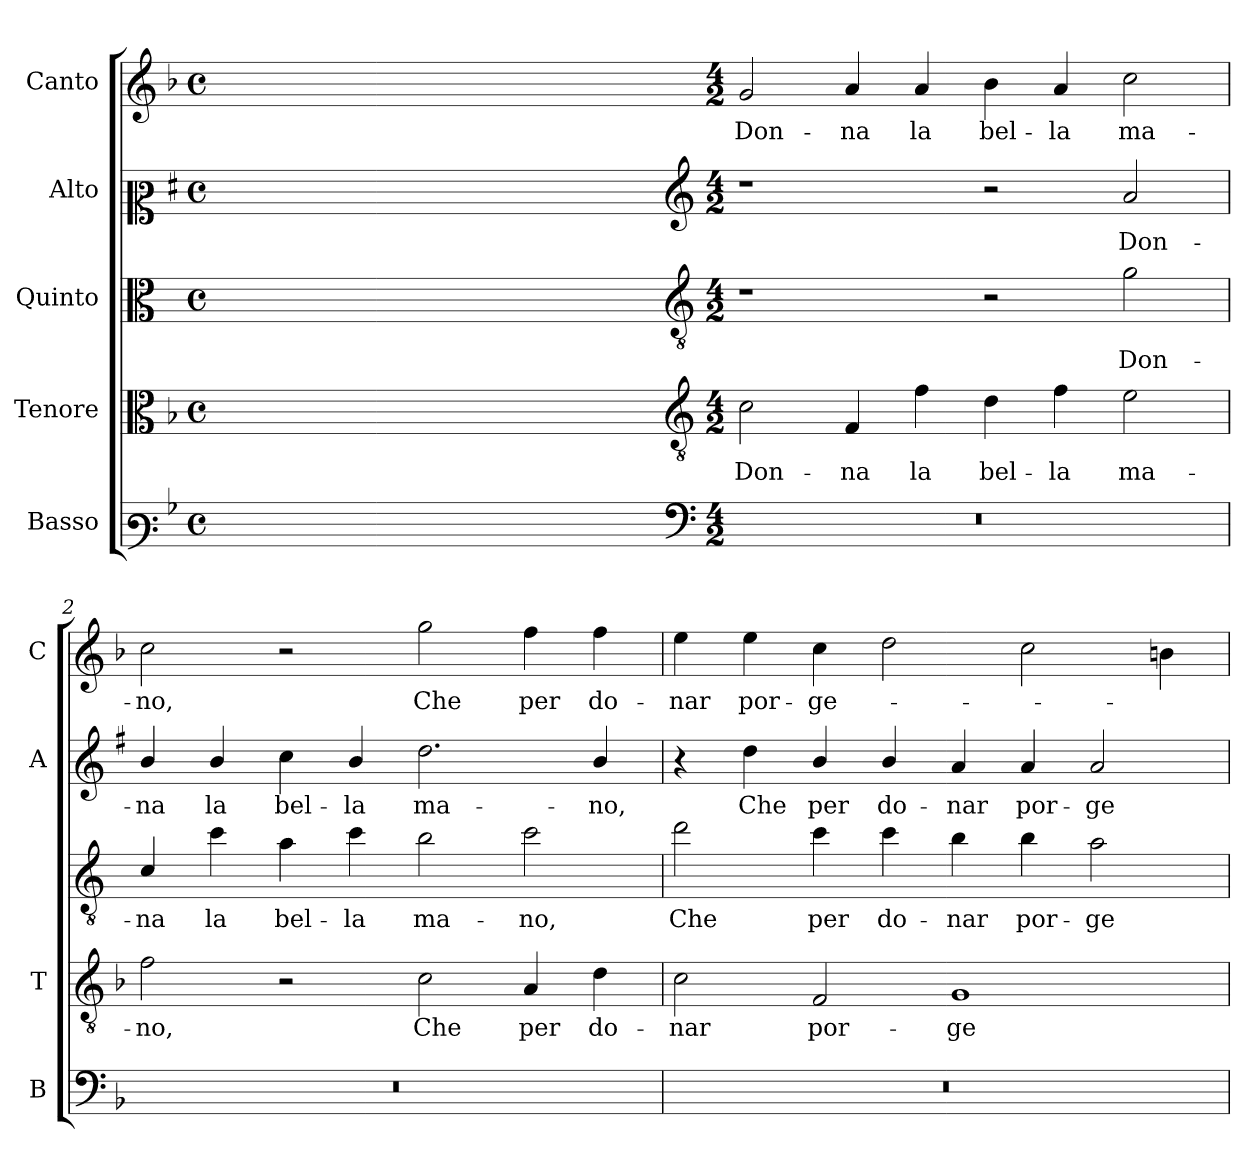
**kern	**kern	**text	**kern	**text	**kern	**text	**kern	**text
*part5	*part4	*part4	*part3	*part3	*part2	*part2	*part1	*part1
*staff5	*staff4	*staff4	*staff3	*staff3	*staff2	*staff2	*staff1	*staff1
*I"Basso	*I"Tenore	*	*I"Quinto	*	*I"Alto	*	*I"Canto	*
*I'B	*I'T	*	*	*	*I'A	*	*I'C	*
*clefF3	*clefC3	*	*clefC3	*	*clefC2	*	*clefG2	*
*	*	*	*ITrd4c7	*	*ITrd1c2	*	*	*
*k[b-]	*k[b-]	*	*k[b-]	*	*k[b-]	*	*k[b-]	*
*F:	*F:	*	*F:	*	*F:	*	*F:	*
*M4/4	*M4/4	*	*M4/4	*	*M4/4	*	*M4/4	*
*met(c)	*met(c)	*	*met(c)	*	*met(c)	*	*met(c)	*
=	=	=	=	=	=	=	=	=
1ryy	1ryy	.	1ryy	.	1ryy	.	1ryy	.
=1X-	=1X-	=1X-	=1X-	=1X-	=1X-	=1X-	=1X-	=1X-
4ryy	4ryy	.	4ryy	.	4ryy	.	4ryy	.
4ryy	4ryy	.	4ryy	.	4ryy	.	4ryy	.
4ryy	4ryy	.	4ryy	.	4ryy	.	4ryy	.
4ryy	4ryy	.	4ryy	.	4ryy	.	4ryy	.
=1-	=1-	=1-	=1-	=1-	=1-	=1-	=1-	=1-
*clefF4	*clefGv2	*	*clefGv2	*	*clefG2	*	*	*
*M4/2	*M4/2	*	*M4/2	*	*M4/2	*	*M4/2	*
!	!	!LO:LY:b	!	!	!	!	!	!LO:LY:b
0r	2c\	Don-	1r	.	1r	.	2g/	Don-
!	!	!LO:LY:b	!	!	!	!	!	!LO:LY:b
.	4F/	-na	.	.	.	.	4a/	-na
!	!	!LO:LY:b	!	!	!	!	!	!LO:LY:b
.	4f\	la	.	.	.	.	4a/	la
!	!	!LO:LY:b	!	!	!	!	!	!LO:LY:b
.	4d\	bel-	2r	.	2r	.	4b-\	bel-
!	!	!LO:LY:b	!	!	!	!	!	!LO:LY:b
.	4f\	-la	.	.	.	.	4a/	-la
!	!	!LO:LY:b	!	!LO:LY:b	!	!LO:LY:b	!	!LO:LY:b
.	2e\	ma-	2c\	Don-	2g/	Don-	2cc\	ma-
=2	=2	=2	=2	=2	=2	=2	=2	=2
!	!	!LO:LY:b	!	!LO:LY:b	!	!LO:LY:b	!	!LO:LY:b
0r	2f\	-no,	4F/	-na	4a/	-na	2cc\	-no,
!	!	!	!	!LO:LY:b	!	!LO:LY:b	!	!
.	.	.	4f\	la	4a/	la	.	.
!	!	!	!	!LO:LY:b	!	!LO:LY:b	!	!
.	2r	.	4d\	bel-	4b-\	bel-	2r	.
!	!	!	!	!LO:LY:b	!	!LO:LY:b	!	!
.	.	.	4f\	-la	4a/	-la	.	.
!	!	!LO:LY:b	!	!LO:LY:b	!	!LO:LY:b	!	!LO:LY:b
.	2c\	Che	2e\	ma-	2.cc\	ma-	2gg\	Che
!	!	!LO:LY:b	!	!LO:LY:b	!	!	!	!LO:LY:b
.	4A/	per	2f\	-no,	.	.	4ff\	per
!	!	!LO:LY:b	!	!	!	!LO:LY:b	!	!LO:LY:b
.	4d\	do-	.	.	4a/	-no,	4ff\	do-
=3	=3	=3	=3	=3	=3	=3	=3	=3
!	!	!LO:LY:b	!	!LO:LY:b	!	!	!	!LO:LY:b
0r	2c\	-nar	2g\	Che	4r	.	4ee\	-nar
!	!	!	!	!	!	!LO:LY:b	!	!LO:LY:b
.	.	.	.	.	4cc\	Che	4ee\	por-
!	!	!LO:LY:b	!	!LO:LY:b	!	!LO:LY:b	!	!LO:LY:b
.	2F/	por-	4f\	per	4a/	per	4cc\	-ge-
!	!	!	!	!LO:LY:b	!	!LO:LY:b	!	!
.	.	.	4f\	do-	4a/	do-	2dd\	.
!	!	!LO:LY:b	!	!LO:LY:b	!	!LO:LY:b	!	!
.	1G	-ge-	4e\	-nar	4g/	-nar	.	.
!	!	!	!	!LO:LY:b	!	!LO:LY:b	!	!
.	.	.	4e\	por-	4g/	por-	2cc\	.
!	!	!	!	!LO:LY:b	!	!LO:LY:b	!	!
.	.	.	2d\	-ge-	2g/	-ge-	.	.
.	.	.	.	.	.	.	4bn\	.
=	=	=	=	=	=	=	=	=
*-	*-	*-	*-	*-	*-	*-	*-	*-
